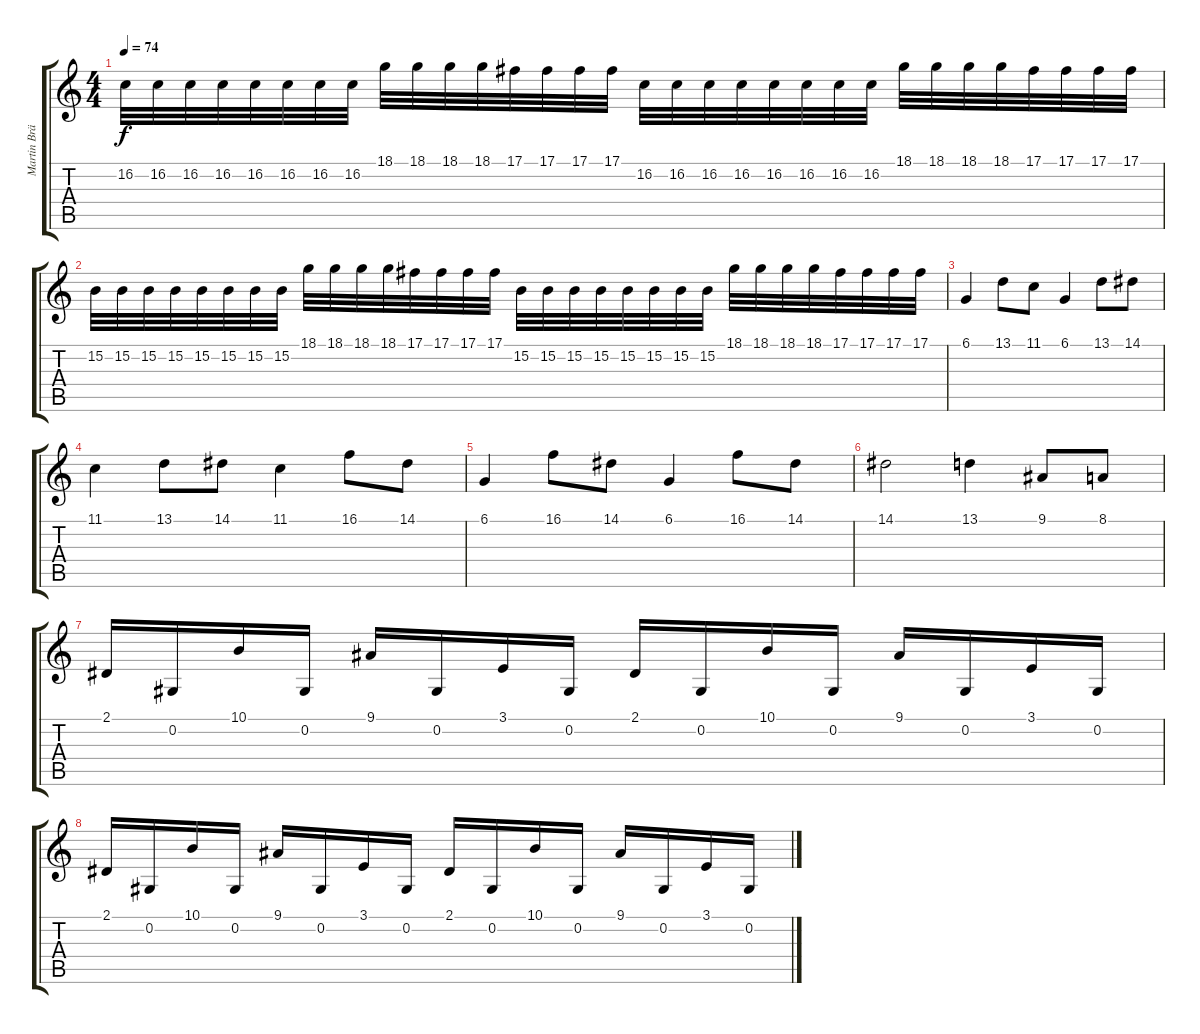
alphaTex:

\track ("Martin Brändström 2" "Martin Brä") {instrument lead6voice}
\staff {score tabs}
\tuning (Db4 Ab3 E3 B2 Gb2 B1) {hide}
\ts (4 4)
\tempo 74
\clef g2
\ks c
16.2.32{dy f} 16.2.32 16.2.32 16.2.32 16.2.32 16.2.32 16.2.32 16.2.32 18.1.32 18.1.32 18.1.32 18.1.32 17.1.32 17.1.32 17.1.32 17.1.32 16.2.32 16.2.32 16.2.32 16.2.32 16.2.32 16.2.32 16.2.32 16.2.32 18.1.32 18.1.32 18.1.32 18.1.32 17.1.32 17.1.32 17.1.32 17.1.32 |
15.2.32 15.2.32 15.2.32 15.2.32 15.2.32 15.2.32 15.2.32 15.2.32 18.1.32 18.1.32 18.1.32 18.1.32 17.1.32 17.1.32 17.1.32 17.1.32 15.2.32 15.2.32 15.2.32 15.2.32 15.2.32 15.2.32 15.2.32 15.2.32 18.1.32 18.1.32 18.1.32 18.1.32 17.1.32 17.1.32 17.1.32 17.1.32 |
6.1.4{volume 6} 13.1.8 11.1.8 6.1.4 13.1.8 14.1.8 |
11.1.4 13.1.8 14.1.8 11.1.4 16.1.8 14.1.8 |
6.1.4 16.1.8 14.1.8 6.1.4 16.1.8 14.1.8 |
14.1.2 13.1.4 9.1.8 8.1.8 |
2.1.16{volume 12} 0.2.16 10.1.16 0.2.16 9.1.16 0.2.16 3.1.16 0.2.16 2.1.16 0.2.16 10.1.16 0.2.16 9.1.16 0.2.16 3.1.16 0.2.16 |
2.1.16 0.2.16 10.1.16 0.2.16 9.1.16 0.2.16 3.1.16 0.2.16 2.1.16 0.2.16 10.1.16 0.2.16 9.1.16 0.2.16 3.1.16 0.2.16
